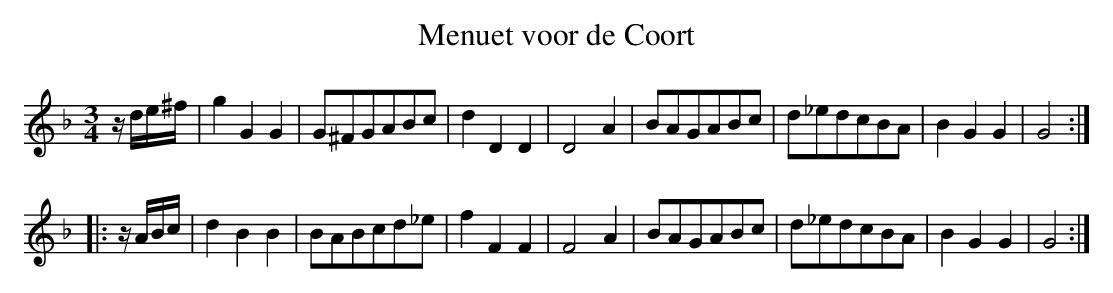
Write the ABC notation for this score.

X:1
T:Menuet voor de Coort
M:3/4
K:Gdor
z/d/e/^f/|g2G2G2|G^FGABc|d2D2D2|D4A2|BAGABc|d_edcBA|B2G2G2|G4:|
|:z/A/B/c/|d2B2B2|BABcd_e|f2F2F2|F4A2|BAGABc|d_edcBA|B2G2G2|G4:|
